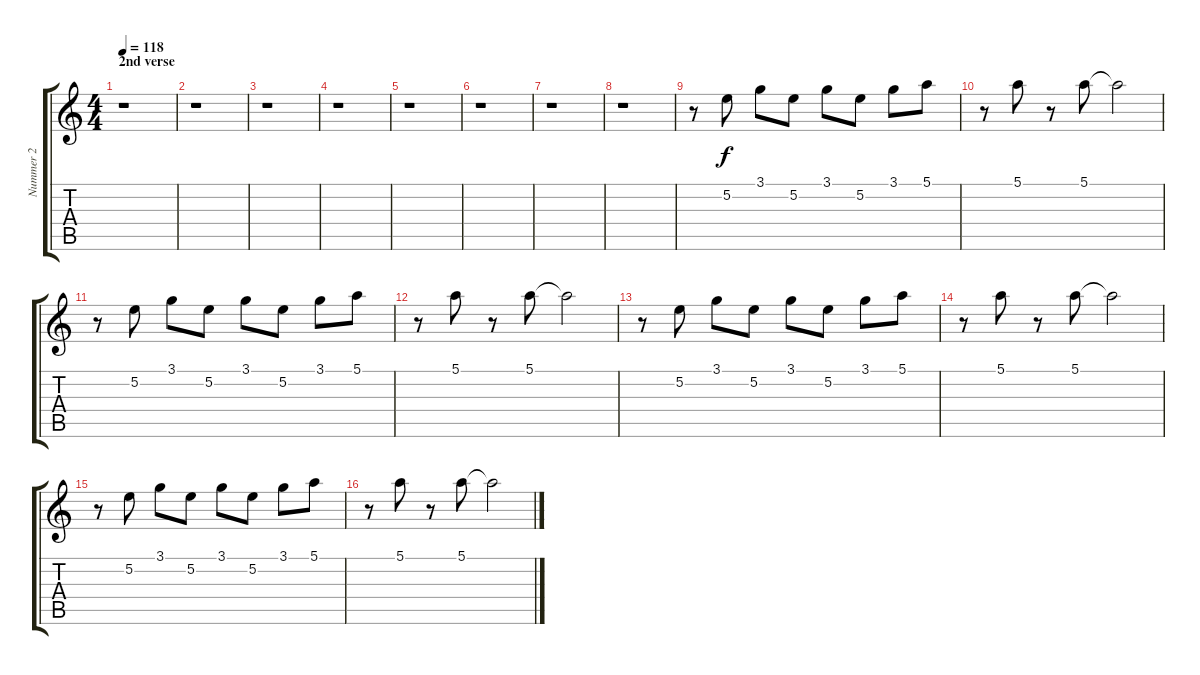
\track ("Nummer 2" "Nummer 2") {instrument electricguitarclean}
\staff {score tabs}
\tuning (E4 B3 G3 D3 A2 E2) {hide}
\ts (4 4)
\section ("" "2nd verse")
\tempo 118
\clef g2
\ks c
r.1{dy f} |
r.1 |
r.1 |
r.1 |
r.1 |
r.1 |
r.1 |
r.1 |
r.8 5.2.8 3.1.8 5.2.8 3.1.8 5.2.8 3.1.8 5.1.8 |
r.8 5.1.8 r.8 5.1.8 5.1{t}.2 |
r.8 5.2.8 3.1.8 5.2.8 3.1.8 5.2.8 3.1.8 5.1.8 |
r.8 5.1.8 r.8 5.1.8 5.1{t}.2 |
r.8 5.2.8 3.1.8 5.2.8 3.1.8 5.2.8 3.1.8 5.1.8 |
r.8 5.1.8 r.8 5.1.8 5.1{t}.2 |
r.8 5.2.8 3.1.8 5.2.8 3.1.8 5.2.8 3.1.8 5.1.8 |
r.8 5.1.8 r.8 5.1.8 5.1{t}.2
